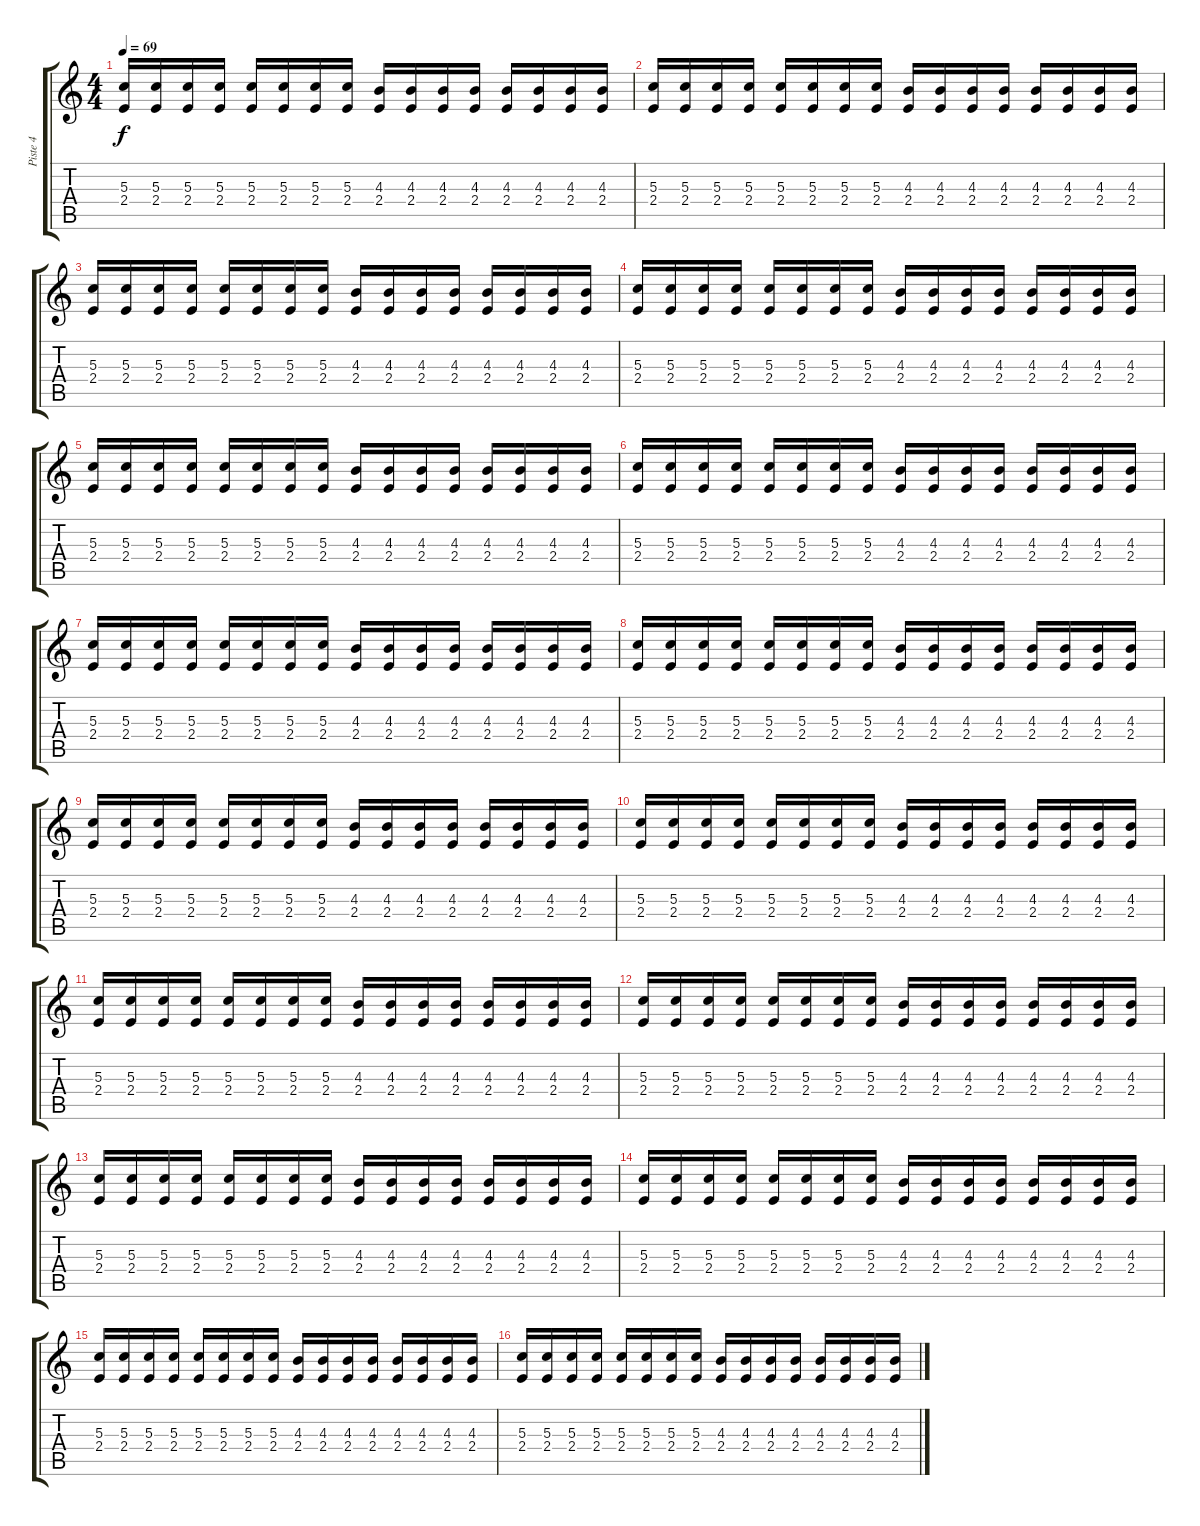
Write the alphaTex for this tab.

\track ("Piste 4" "Piste 4") {instrument electricguitarjazz}
\staff {score tabs}
\tuning (E4 B3 G3 D3 A2 E2) {hide}
\ts (4 4)
\tempo 69
\clef g2
\ks c
(5.3 2.4).16{dy f} (5.3 2.4).16 (5.3 2.4).16 (5.3 2.4).16 (5.3 2.4).16 (5.3 2.4).16 (5.3 2.4).16 (5.3 2.4).16 (4.3 2.4).16 (4.3 2.4).16 (4.3 2.4).16 (4.3 2.4).16 (4.3 2.4).16 (4.3 2.4).16 (4.3 2.4).16 (4.3 2.4).16 |
(5.3 2.4).16 (5.3 2.4).16 (5.3 2.4).16 (5.3 2.4).16 (5.3 2.4).16 (5.3 2.4).16 (5.3 2.4).16 (5.3 2.4).16 (4.3 2.4).16 (4.3 2.4).16 (4.3 2.4).16 (4.3 2.4).16 (4.3 2.4).16 (4.3 2.4).16 (4.3 2.4).16 (4.3 2.4).16 |
(5.3 2.4).16 (5.3 2.4).16 (5.3 2.4).16 (5.3 2.4).16 (5.3 2.4).16 (5.3 2.4).16 (5.3 2.4).16 (5.3 2.4).16 (4.3 2.4).16 (4.3 2.4).16 (4.3 2.4).16 (4.3 2.4).16 (4.3 2.4).16 (4.3 2.4).16 (4.3 2.4).16 (4.3 2.4).16 |
(5.3 2.4).16 (5.3 2.4).16 (5.3 2.4).16 (5.3 2.4).16 (5.3 2.4).16 (5.3 2.4).16 (5.3 2.4).16 (5.3 2.4).16 (4.3 2.4).16 (4.3 2.4).16 (4.3 2.4).16 (4.3 2.4).16 (4.3 2.4).16 (4.3 2.4).16 (4.3 2.4).16 (4.3 2.4).16 |
(5.3 2.4).16 (5.3 2.4).16 (5.3 2.4).16 (5.3 2.4).16 (5.3 2.4).16 (5.3 2.4).16 (5.3 2.4).16 (5.3 2.4).16 (4.3 2.4).16 (4.3 2.4).16 (4.3 2.4).16 (4.3 2.4).16 (4.3 2.4).16 (4.3 2.4).16 (4.3 2.4).16 (4.3 2.4).16 |
(5.3 2.4).16 (5.3 2.4).16 (5.3 2.4).16 (5.3 2.4).16 (5.3 2.4).16 (5.3 2.4).16 (5.3 2.4).16 (5.3 2.4).16 (4.3 2.4).16 (4.3 2.4).16 (4.3 2.4).16 (4.3 2.4).16 (4.3 2.4).16 (4.3 2.4).16 (4.3 2.4).16 (4.3 2.4).16 |
(5.3 2.4).16 (5.3 2.4).16 (5.3 2.4).16 (5.3 2.4).16 (5.3 2.4).16 (5.3 2.4).16 (5.3 2.4).16 (5.3 2.4).16 (4.3 2.4).16 (4.3 2.4).16 (4.3 2.4).16 (4.3 2.4).16 (4.3 2.4).16 (4.3 2.4).16 (4.3 2.4).16 (4.3 2.4).16 |
(5.3 2.4).16 (5.3 2.4).16 (5.3 2.4).16 (5.3 2.4).16 (5.3 2.4).16 (5.3 2.4).16 (5.3 2.4).16 (5.3 2.4).16 (4.3 2.4).16 (4.3 2.4).16 (4.3 2.4).16 (4.3 2.4).16 (4.3 2.4).16 (4.3 2.4).16 (4.3 2.4).16 (4.3 2.4).16 |
(5.3 2.4).16 (5.3 2.4).16 (5.3 2.4).16 (5.3 2.4).16 (5.3 2.4).16 (5.3 2.4).16 (5.3 2.4).16 (5.3 2.4).16 (4.3 2.4).16 (4.3 2.4).16 (4.3 2.4).16 (4.3 2.4).16 (4.3 2.4).16 (4.3 2.4).16 (4.3 2.4).16 (4.3 2.4).16 |
(5.3 2.4).16 (5.3 2.4).16 (5.3 2.4).16 (5.3 2.4).16 (5.3 2.4).16 (5.3 2.4).16 (5.3 2.4).16 (5.3 2.4).16 (4.3 2.4).16 (4.3 2.4).16 (4.3 2.4).16 (4.3 2.4).16 (4.3 2.4).16 (4.3 2.4).16 (4.3 2.4).16 (4.3 2.4).16 |
(5.3 2.4).16 (5.3 2.4).16 (5.3 2.4).16 (5.3 2.4).16 (5.3 2.4).16 (5.3 2.4).16 (5.3 2.4).16 (5.3 2.4).16 (4.3 2.4).16 (4.3 2.4).16 (4.3 2.4).16 (4.3 2.4).16 (4.3 2.4).16 (4.3 2.4).16 (4.3 2.4).16 (4.3 2.4).16 |
(5.3 2.4).16 (5.3 2.4).16 (5.3 2.4).16 (5.3 2.4).16 (5.3 2.4).16 (5.3 2.4).16 (5.3 2.4).16 (5.3 2.4).16 (4.3 2.4).16 (4.3 2.4).16 (4.3 2.4).16 (4.3 2.4).16 (4.3 2.4).16 (4.3 2.4).16 (4.3 2.4).16 (4.3 2.4).16 |
(5.3 2.4).16 (5.3 2.4).16 (5.3 2.4).16 (5.3 2.4).16 (5.3 2.4).16 (5.3 2.4).16 (5.3 2.4).16 (5.3 2.4).16 (4.3 2.4).16 (4.3 2.4).16 (4.3 2.4).16 (4.3 2.4).16 (4.3 2.4).16 (4.3 2.4).16 (4.3 2.4).16 (4.3 2.4).16 |
(5.3 2.4).16 (5.3 2.4).16 (5.3 2.4).16 (5.3 2.4).16 (5.3 2.4).16 (5.3 2.4).16 (5.3 2.4).16 (5.3 2.4).16 (4.3 2.4).16 (4.3 2.4).16 (4.3 2.4).16 (4.3 2.4).16 (4.3 2.4).16 (4.3 2.4).16 (4.3 2.4).16 (4.3 2.4).16 |
(5.3 2.4).16 (5.3 2.4).16 (5.3 2.4).16 (5.3 2.4).16 (5.3 2.4).16 (5.3 2.4).16 (5.3 2.4).16 (5.3 2.4).16 (4.3 2.4).16 (4.3 2.4).16 (4.3 2.4).16 (4.3 2.4).16 (4.3 2.4).16 (4.3 2.4).16 (4.3 2.4).16 (4.3 2.4).16 |
(5.3 2.4).16 (5.3 2.4).16 (5.3 2.4).16 (5.3 2.4).16 (5.3 2.4).16 (5.3 2.4).16 (5.3 2.4).16 (5.3 2.4).16 (4.3 2.4).16 (4.3 2.4).16 (4.3 2.4).16 (4.3 2.4).16 (4.3 2.4).16 (4.3 2.4).16 (4.3 2.4).16 (4.3 2.4).16
